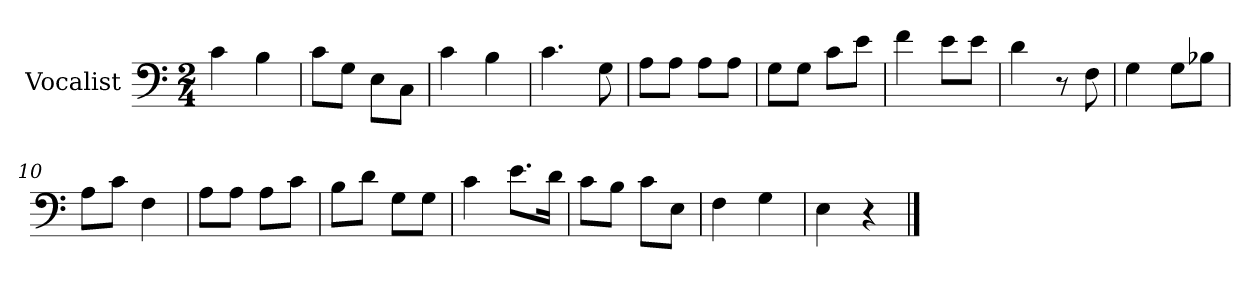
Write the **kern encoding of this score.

**kern
*part1
*staff1
*I"Vocalist
*k[]
*C:
*M2/4
=1
4c
4B
=2
8cL
8GJ
8EL
8CJ
=3
4c
4B
=4
4.c
8G
=5
8AL
8AJ
8AL
8AJ
=6
8GL
8GJ
8cL
8eJ
=7
4f
8eL
8eJ
=8
4d
8r
8F
=9
4G
8GL
8B-XJ
=10
8AL
8cJ
4F
=11
8AL
8AJ
8AL
8cJ
=12
8BL
8dJ
8GL
8GJ
=13
4c
8.eL
16dJk
=14
8cL
8BJ
8cL
8EJ
=15
4F
4G
=16
4E
4r
==
*-
